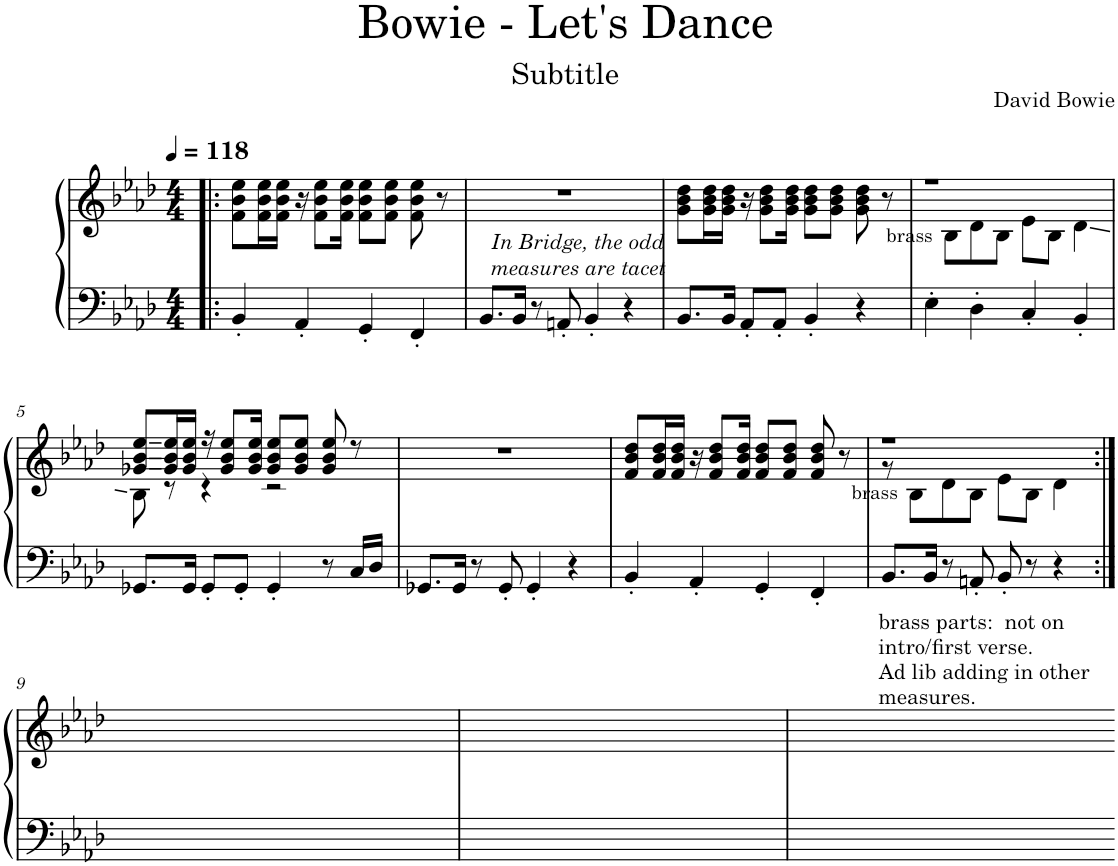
**kern	**kern
*part1	*part1
*staff2	*staff1
*I"Piano	*
*I'Pno.	*
*clefF4	*clefG2
*k[b-e-a-d-]	*k[b-e-a-d-]
*M4/4	*M4/4
*MM118	*MM118
=1!|:	=1!|:
4BB-'/	8f\ 8b-\ 8ee-\L
.	16f\ 16b-\ 16ee-\L
.	16f\ 16b-\ 16ee-\JJ
4AA-'/	16r
.	8f\ 8b-\ 8ee-\L
.	16f\ 16b-\ 16ee-\Jk
4GG'/	8f\ 8b-\ 8ee-\L
.	8f\ 8b-\ 8ee-\J
4FF'/	8f\ 8b-\ 8ee-\
.	8r
=2	=2
!LO:TX:a:i:t=In Bridge, the odd	!
!LO:TX:a:t=measures are tacet	!
8.BB-/L	1r
16BB-/Jk	.
8r	.
8AAn'/	.
4BB-'/	.
4r	.
=3	=3
8.BB-/L	8g\ 8b-\ 8dd-\L
.	16g\ 16b-\ 16dd-\L
16BB-/Jk	16g\ 16b-\ 16dd-\JJ
8AA-'/L	16r
.	8g\ 8b-\ 8dd-\L
8AA-'/J	.
.	16g\ 16b-\ 16dd-\Jk
4BB-'/	8g\ 8b-\ 8dd-\L
.	8g\ 8b-\ 8dd-\J
4r	8g\ 8b-\ 8dd-\
.	8r
=4	=4
*	*^
4E-'\	1r	8ryy
!	!	!LO:TX:b:t=brass
.	.	8B-\L
4D-'\	.	8d-\
.	.	8B-\J
4C'/	.	8e-\L
.	.	8B-\J
4BB-'/	.	4d-\
!!LO:LB:g=z	!!
=5	=5	=5
8.GG-X/L	8g-X/ 8b-/ 8ee-/L	8B-\
.	16g-/ 16b-/ 16ee-/L	8r
16GG-/Jk	16g-/ 16b-/ 16ee-/JJ	.
8GG-'/L	16r	4r
.	8g-/ 8b-/ 8ee-/L	.
8GG-'/J	.	.
.	16g-/ 16b-/ 16ee-/Jk	.
4GG-'/	8g-/ 8b-/ 8ee-/L	2r
.	8g-/ 8b-/ 8ee-/J	.
8r	8g-/ 8b-/ 8ee-/	.
16C/LL	8r	.
16D-/JJ	.	.
*	*v	*v
=6	=6
8.GG-X/L	1r
16GG-/Jk	.
8r	.
8GG-'/	.
4GG-'/	.
4r	.
=7	=7
4BB-'/	8f/ 8b-/ 8dd-/L
.	16f/ 16b-/ 16dd-/L
.	16f/ 16b-/ 16dd-/JJ
4AA-'/	16r
.	8f/ 8b-/ 8dd-/L
.	16f/ 16b-/ 16dd-/Jk
4GG'/	8f/ 8b-/ 8dd-/L
.	8f/ 8b-/ 8dd-/J
4FF'/	8f/ 8b-/ 8dd-/
.	8r
=8	=8
*	*^
!LO:TX:b:t=brass parts&colon;  not on	!	!
!LO:TX:b:t=intro/first verse.	!	!
!LO:TX:b:t=Ad lib adding in other	!	!
!LO:TX:b:t=measures.	!	!
8.BB-/L	1r	8r
!	!	!LO:TX:b:t=brass
.	.	8B-\L
16BB-/Jk	.	.
8r	.	8d-\
8AAn'/	.	8B-\J
8BB-'/	.	8e-\L
8r	.	8B-\J
4r	.	4d-\
*	*v	*v
!!LO:LB:g=z
=9:|!	=9:|!
1ryy	1ryy
=10	=10
1ryy	1ryy
=11	=11
1ryy	1ryy
=-	=-
*-	*-
